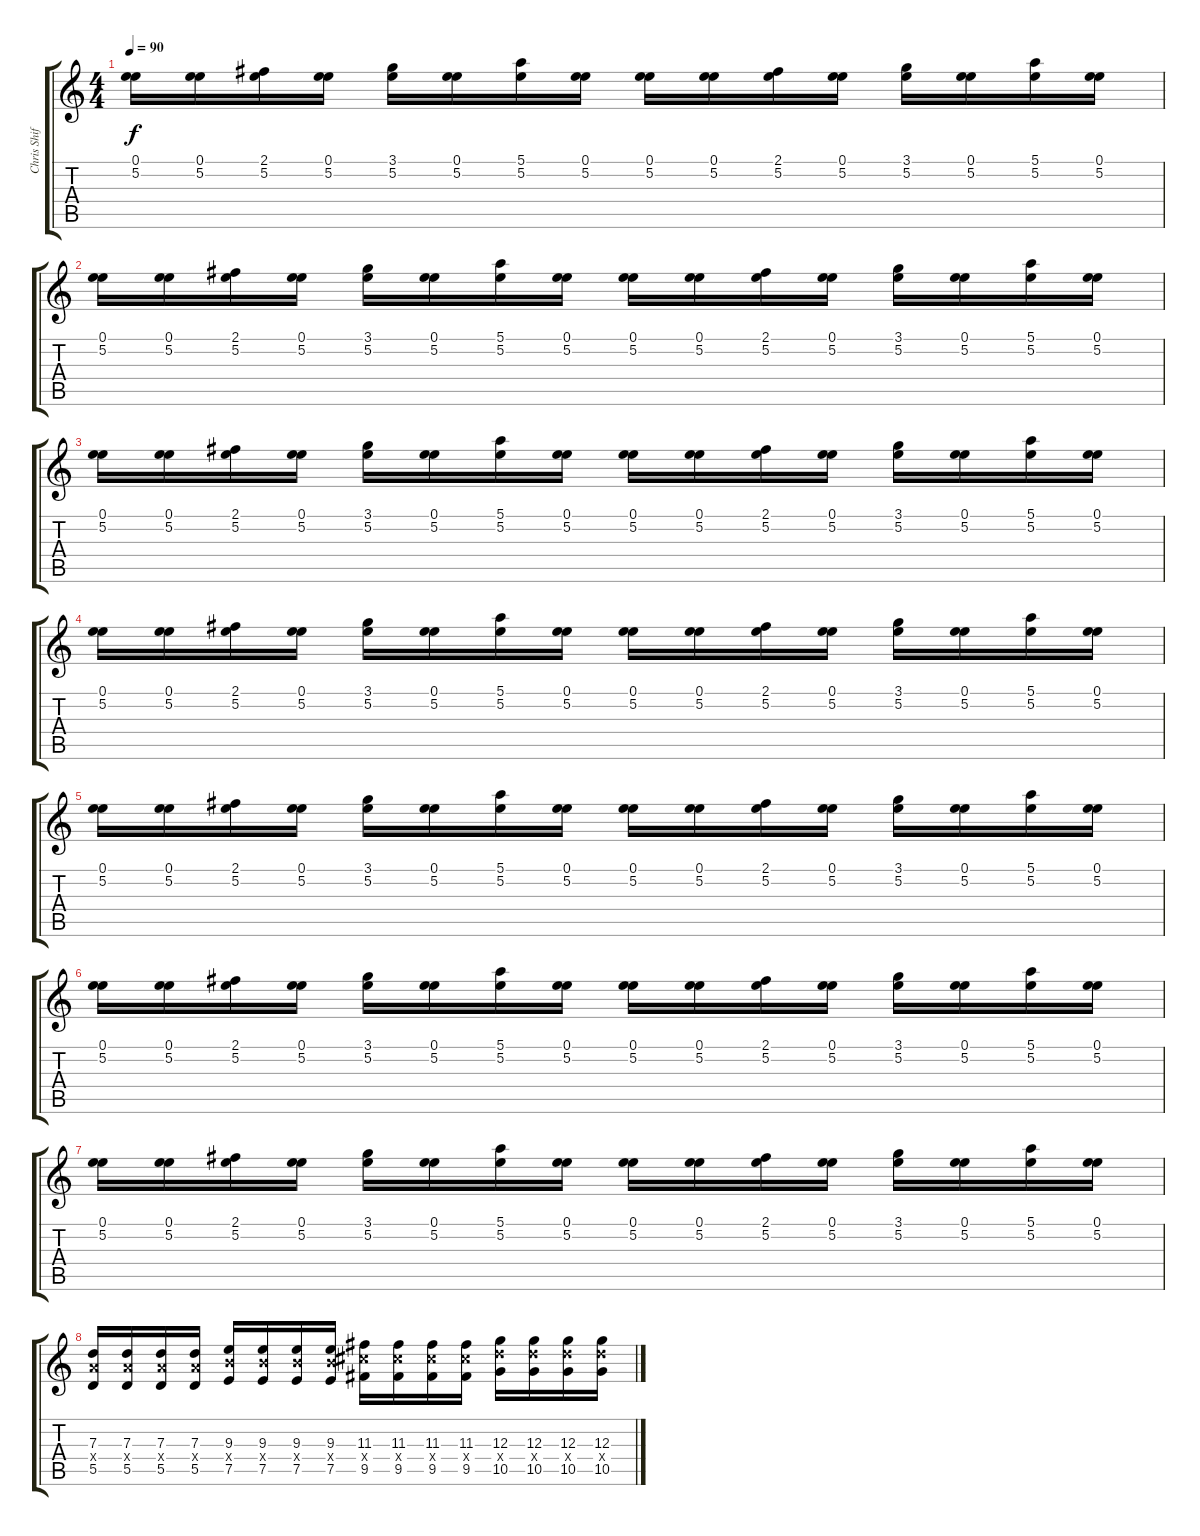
\track ("Chris Shifflet - Lead Guitar" "Chris Shif") {instrument electricguitarclean}
\staff {score tabs}
\tuning (E4 B3 G3 D3 A2 E2) {hide}
\ts (4 4)
\tempo 90
\clef g2
\ks c
(0.1 5.2).16{dy f} (0.1 5.2).16 (2.1 5.2).16 (0.1 5.2).16 (3.1 5.2).16 (0.1 5.2).16 (5.1 5.2).16 (0.1 5.2).16 (0.1 5.2).16 (0.1 5.2).16 (2.1 5.2).16 (0.1 5.2).16 (3.1 5.2).16 (0.1 5.2).16 (5.1 5.2).16 (0.1 5.2).16 |
(0.1 5.2).16 (0.1 5.2).16 (2.1 5.2).16 (0.1 5.2).16 (3.1 5.2).16 (0.1 5.2).16 (5.1 5.2).16 (0.1 5.2).16 (0.1 5.2).16 (0.1 5.2).16 (2.1 5.2).16 (0.1 5.2).16 (3.1 5.2).16 (0.1 5.2).16 (5.1 5.2).16 (0.1 5.2).16 |
(0.1 5.2).16 (0.1 5.2).16 (2.1 5.2).16 (0.1 5.2).16 (3.1 5.2).16 (0.1 5.2).16 (5.1 5.2).16 (0.1 5.2).16 (0.1 5.2).16 (0.1 5.2).16 (2.1 5.2).16 (0.1 5.2).16 (3.1 5.2).16 (0.1 5.2).16 (5.1 5.2).16 (0.1 5.2).16 |
(0.1 5.2).16 (0.1 5.2).16 (2.1 5.2).16 (0.1 5.2).16 (3.1 5.2).16 (0.1 5.2).16 (5.1 5.2).16 (0.1 5.2).16 (0.1 5.2).16 (0.1 5.2).16 (2.1 5.2).16 (0.1 5.2).16 (3.1 5.2).16 (0.1 5.2).16 (5.1 5.2).16 (0.1 5.2).16 |
(0.1 5.2).16 (0.1 5.2).16 (2.1 5.2).16 (0.1 5.2).16 (3.1 5.2).16 (0.1 5.2).16 (5.1 5.2).16 (0.1 5.2).16 (0.1 5.2).16 (0.1 5.2).16 (2.1 5.2).16 (0.1 5.2).16 (3.1 5.2).16 (0.1 5.2).16 (5.1 5.2).16 (0.1 5.2).16 |
(0.1 5.2).16 (0.1 5.2).16 (2.1 5.2).16 (0.1 5.2).16 (3.1 5.2).16 (0.1 5.2).16 (5.1 5.2).16 (0.1 5.2).16 (0.1 5.2).16 (0.1 5.2).16 (2.1 5.2).16 (0.1 5.2).16 (3.1 5.2).16 (0.1 5.2).16 (5.1 5.2).16 (0.1 5.2).16 |
(0.1 5.2).16 (0.1 5.2).16 (2.1 5.2).16 (0.1 5.2).16 (3.1 5.2).16 (0.1 5.2).16 (5.1 5.2).16 (0.1 5.2).16 (0.1 5.2).16 (0.1 5.2).16 (2.1 5.2).16 (0.1 5.2).16 (3.1 5.2).16 (0.1 5.2).16 (5.1 5.2).16 (0.1 5.2).16 |
(7.3 7.4{x} 5.5).16{volume 13} (7.3 7.4{x} 5.5).16 (7.3 7.4{x} 5.5).16 (7.3 7.4{x} 5.5).16 (9.3 9.4{x} 7.5).16 (9.3 9.4{x} 7.5).16 (9.3 9.4{x} 7.5).16 (9.3 9.4{x} 7.5).16 (11.3 11.4{x} 9.5).16 (11.3 11.4{x} 9.5).16 (11.3 11.4{x} 9.5).16 (11.3 11.4{x} 9.5).16 (12.3 12.4{x} 10.5).16 (12.3 12.4{x} 10.5).16 (12.3 12.4{x} 10.5).16 (12.3 12.4{x} 10.5).16
